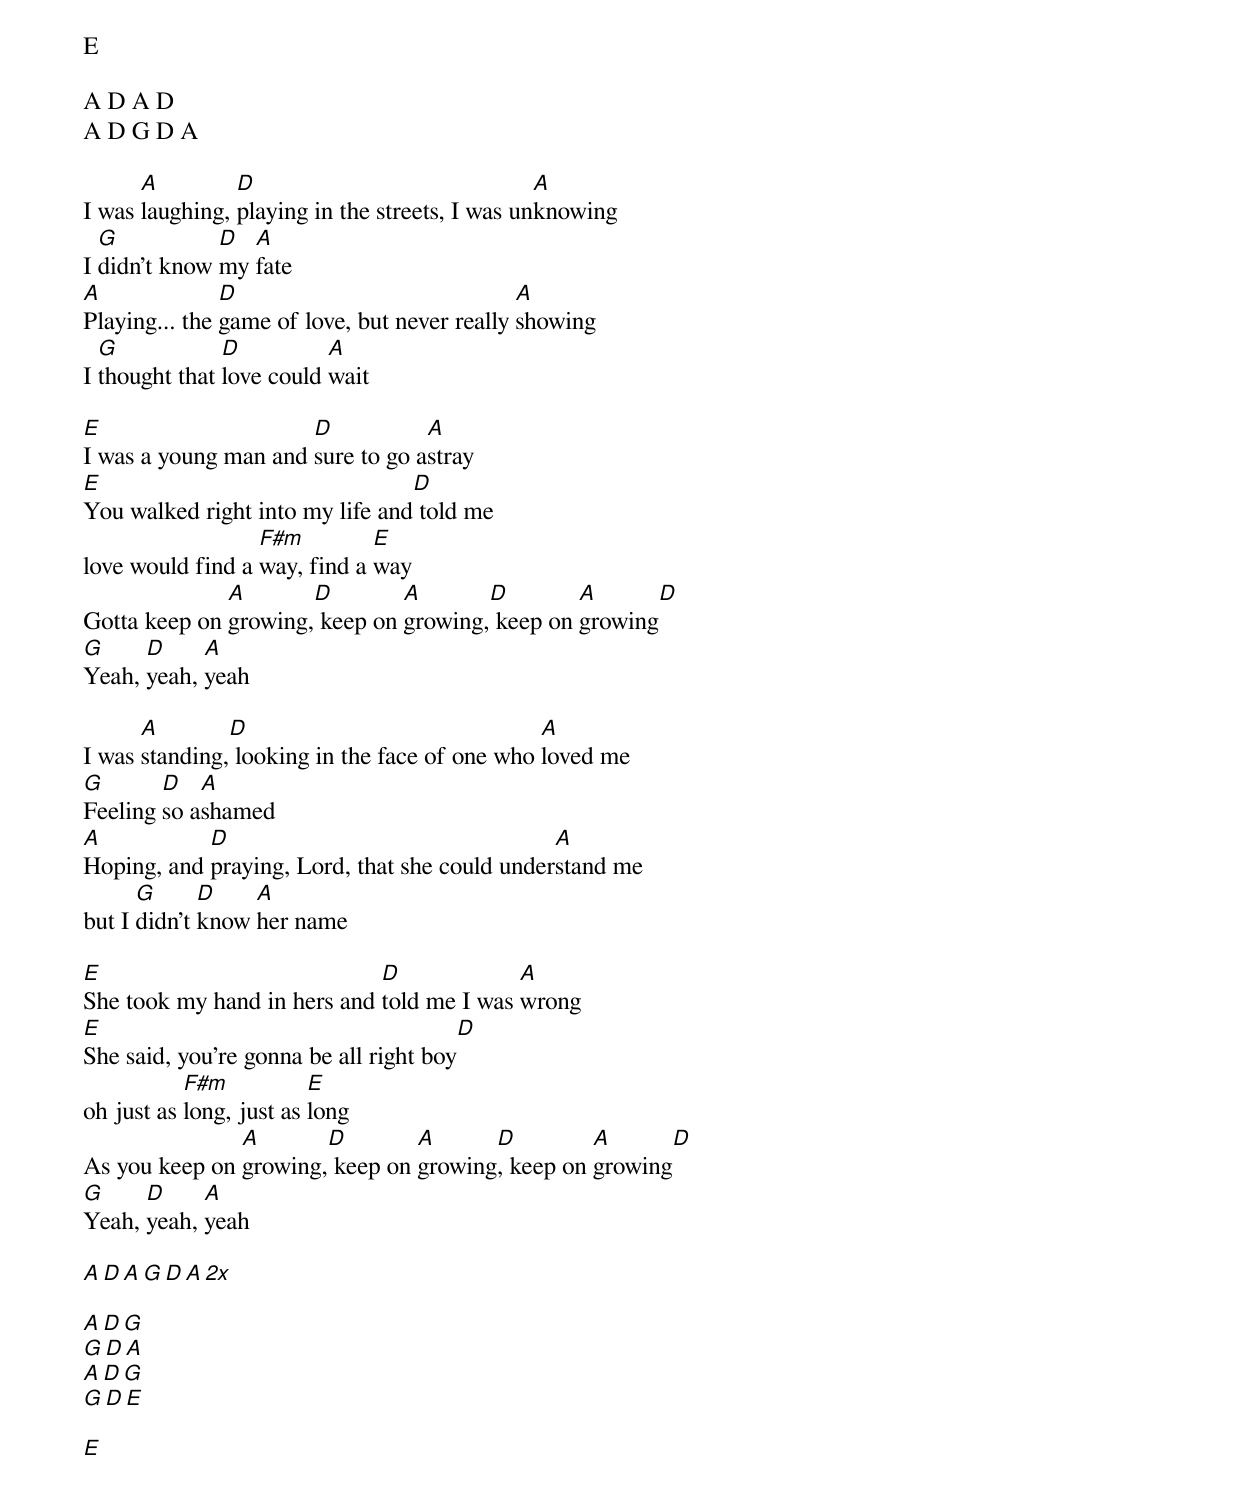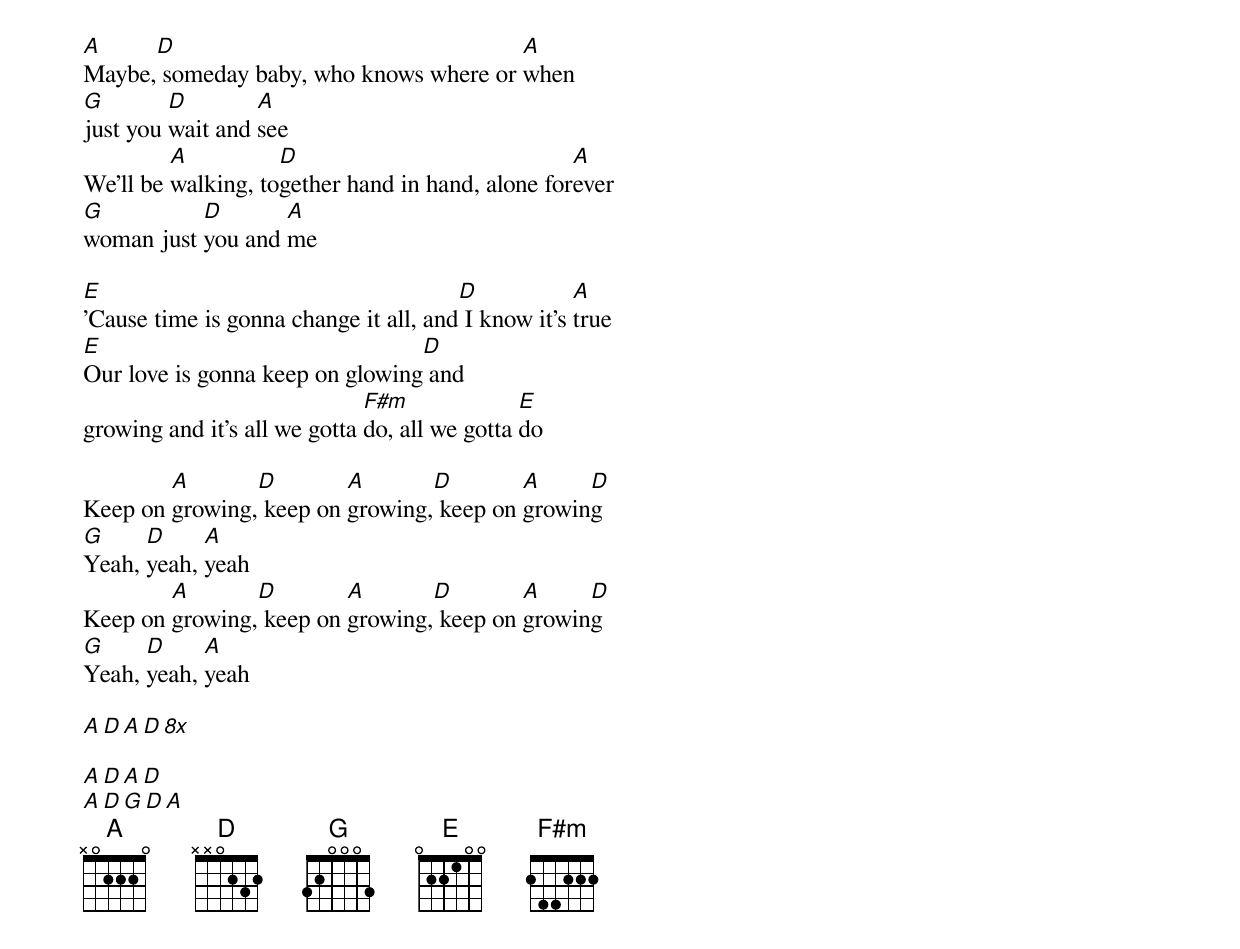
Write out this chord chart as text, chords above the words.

E

A D A D
A D G D A

      A         D                               A
I was laughing, playing in the streets, I was unknowing
  G           D  A
I didn't know my fate
A              D                              A
Playing... the game of love, but never really showing
  G            D          A
I thought that love could wait

E                     D           A
I was a young man and sure to go astray
E                                D
You walked right into my life and told me
                  F#m         E
love would find a way, find a way
              A       D        A       D        A      D
Gotta keep on growing, keep on growing, keep on growing
G     D     A
Yeah, yeah, yeah

      A        D                               A
I was standing, looking in the face of one who loved me
G       D   A
Feeling so ashamed
A           D                                  A
Hoping, and praying, Lord, that she could understand me
      G      D    A
but I didn't know her name

E                            D             A
She took my hand in hers and told me I was wrong
E                                       D
She said, you're gonna be all right boy
           F#m           E
oh just as long, just as long
               A       D        A      D         A      D
As you keep on growing, keep on growing, keep on growing
G     D     A
Yeah, yeah, yeah

A D A G D A 2x

A D G
G D A
A D G
G D E

E

A     D                                 A
Maybe, someday baby, who knows where or when
G        D        A
just you wait and see
         A          D                             A
We'll be walking, together hand in hand, alone forever
G          D       A
woman just you and me

E                                      D            A
'Cause time is gonna change it all, and I know it's true
E                                D
Our love is gonna keep on glowing and
                              F#m              E
growing and it's all we gotta do, all we gotta do

        A       D        A       D        A     D
Keep on growing, keep on growing, keep on growing
G     D     A
Yeah, yeah, yeah
        A       D        A       D        A     D
Keep on growing, keep on growing, keep on growing
G     D     A
Yeah, yeah, yeah

A D A D  8x

A D A D
A D G D A
